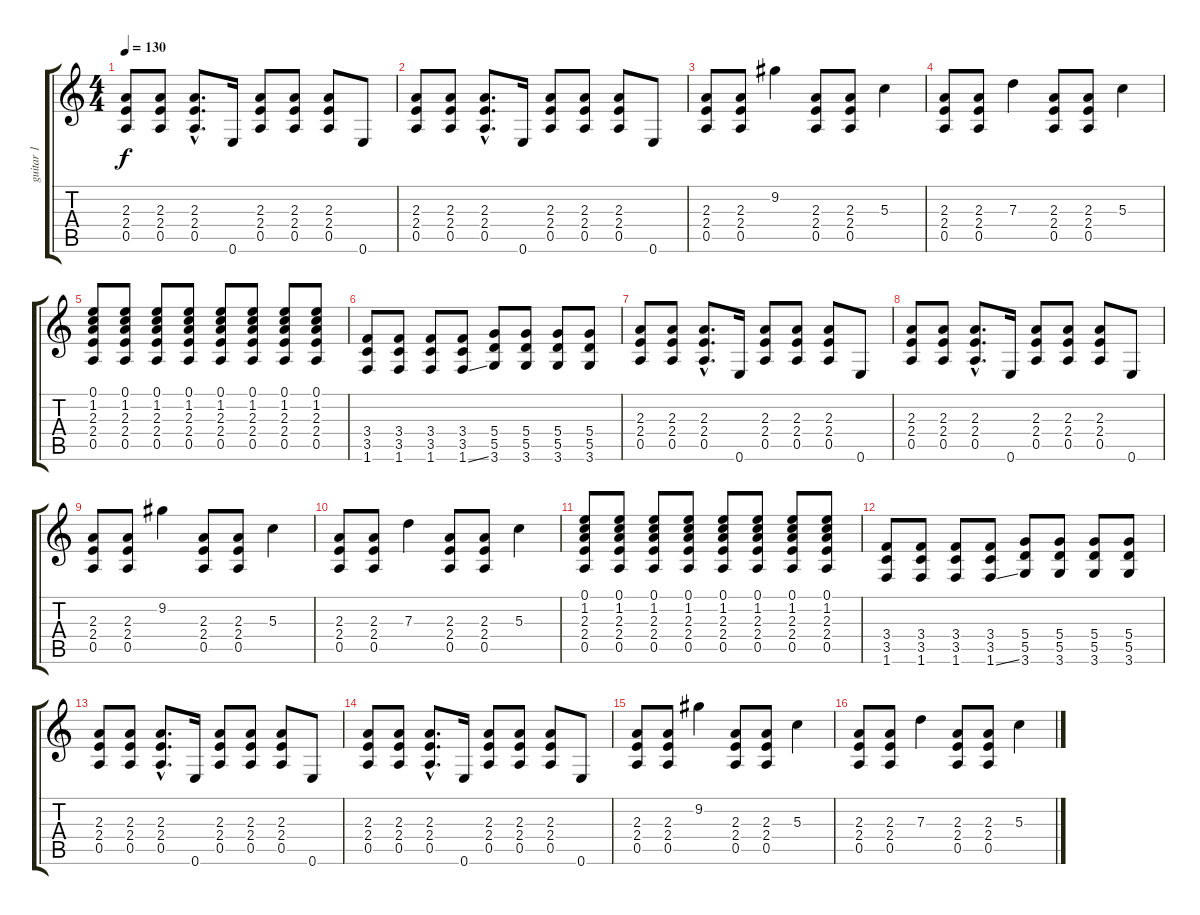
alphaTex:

\track ("guitar 1" "guitar 1") {instrument overdrivenguitar}
\staff {score tabs}
\tuning (E4 B3 G3 D3 A2 E2) {hide}
\ts (4 4)
\tempo 130
\clef g2
\ks c
(2.3 2.4 0.5).8{dy f} (2.3 2.4 0.5).8 (2.3{hac} 2.4{hac} 0.5{hac}).8{d} 0.6.16 (2.3 2.4 0.5).8 (2.3 2.4 0.5).8 (2.3 2.4 0.5).8 0.6.8 |
(2.3 2.4 0.5).8 (2.3 2.4 0.5).8 (2.3{hac} 2.4{hac} 0.5{hac}).8{d} 0.6.16 (2.3 2.4 0.5).8 (2.3 2.4 0.5).8 (2.3 2.4 0.5).8 0.6.8 |
(2.3 2.4 0.5).8 (2.3 2.4 0.5).8 9.2.4 (2.3 2.4 0.5).8 (2.3 2.4 0.5).8 5.3.4 |
(2.3 2.4 0.5).8 (2.3 2.4 0.5).8 7.3.4 (2.3 2.4 0.5).8 (2.3 2.4 0.5).8 5.3.4 |
(0.1 1.2 2.3 2.4 0.5).8 (0.1 1.2 2.3 2.4 0.5).8 (0.1 1.2 2.3 2.4 0.5).8 (0.1 1.2 2.3 2.4 0.5).8 (0.1 1.2 2.3 2.4 0.5).8 (0.1 1.2 2.3 2.4 0.5).8 (0.1 1.2 2.3 2.4 0.5).8 (0.1 1.2 2.3 2.4 0.5).8 |
(3.4 3.5 1.6).8 (3.4 3.5 1.6).8 (3.4 3.5 1.6).8 (3.4 3.5 1.6{ss}).8 (5.4 5.5 3.6).8 (5.4 5.5 3.6).8 (5.4 5.5 3.6).8 (5.4 5.5 3.6).8 |
(2.3 2.4 0.5).8 (2.3 2.4 0.5).8 (2.3{hac} 2.4{hac} 0.5{hac}).8{d} 0.6.16 (2.3 2.4 0.5).8 (2.3 2.4 0.5).8 (2.3 2.4 0.5).8 0.6.8 |
(2.3 2.4 0.5).8 (2.3 2.4 0.5).8 (2.3{hac} 2.4{hac} 0.5{hac}).8{d} 0.6.16 (2.3 2.4 0.5).8 (2.3 2.4 0.5).8 (2.3 2.4 0.5).8 0.6.8 |
(2.3 2.4 0.5).8 (2.3 2.4 0.5).8 9.2.4 (2.3 2.4 0.5).8 (2.3 2.4 0.5).8 5.3.4 |
(2.3 2.4 0.5).8 (2.3 2.4 0.5).8 7.3.4 (2.3 2.4 0.5).8 (2.3 2.4 0.5).8 5.3.4 |
(0.1 1.2 2.3 2.4 0.5).8 (0.1 1.2 2.3 2.4 0.5).8 (0.1 1.2 2.3 2.4 0.5).8 (0.1 1.2 2.3 2.4 0.5).8 (0.1 1.2 2.3 2.4 0.5).8 (0.1 1.2 2.3 2.4 0.5).8 (0.1 1.2 2.3 2.4 0.5).8 (0.1 1.2 2.3 2.4 0.5).8 |
(3.4 3.5 1.6).8 (3.4 3.5 1.6).8 (3.4 3.5 1.6).8 (3.4 3.5 1.6{ss}).8 (5.4 5.5 3.6).8 (5.4 5.5 3.6).8 (5.4 5.5 3.6).8 (5.4 5.5 3.6).8 |
(2.3 2.4 0.5).8 (2.3 2.4 0.5).8 (2.3{hac} 2.4{hac} 0.5{hac}).8{d} 0.6.16 (2.3 2.4 0.5).8 (2.3 2.4 0.5).8 (2.3 2.4 0.5).8 0.6.8 |
(2.3 2.4 0.5).8 (2.3 2.4 0.5).8 (2.3{hac} 2.4{hac} 0.5{hac}).8{d} 0.6.16 (2.3 2.4 0.5).8 (2.3 2.4 0.5).8 (2.3 2.4 0.5).8 0.6.8 |
(2.3 2.4 0.5).8 (2.3 2.4 0.5).8 9.2.4 (2.3 2.4 0.5).8 (2.3 2.4 0.5).8 5.3.4 |
(2.3 2.4 0.5).8 (2.3 2.4 0.5).8 7.3.4 (2.3 2.4 0.5).8 (2.3 2.4 0.5).8 5.3.4
